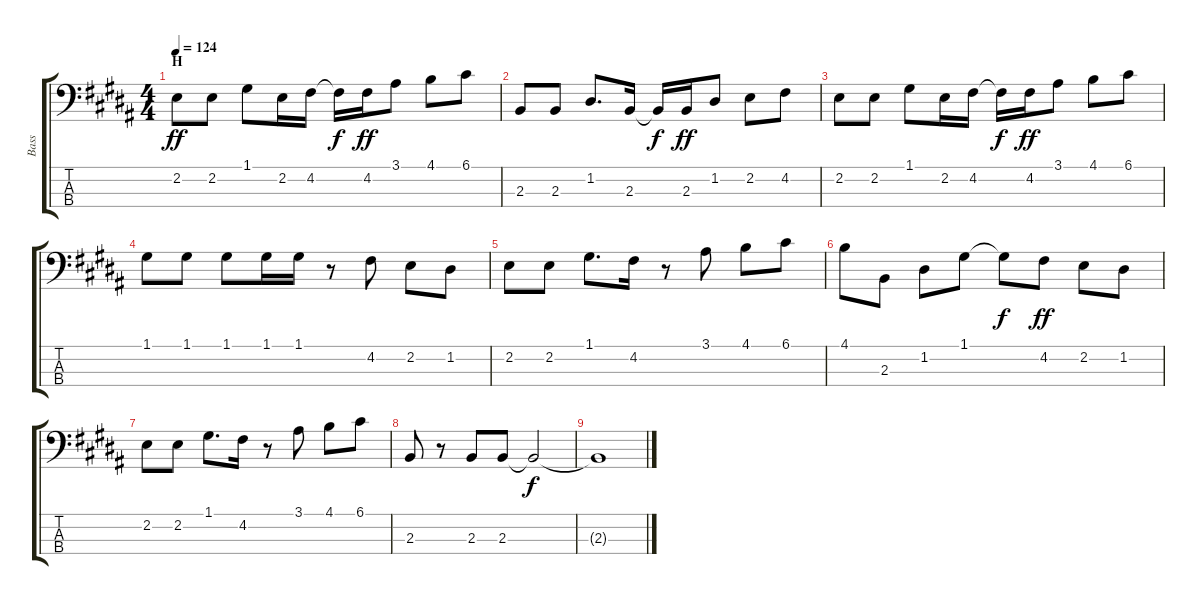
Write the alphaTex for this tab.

\track ("Bass" "Bass") {instrument electricbasspick}
\staff {score tabs}
\tuning (G2 D2 A1 E1) {hide}
\ts (4 4)
\section ("" "H")
\tempo 124
\clef f4
\ks b
2.2.8{dy ff} 2.2.8 1.1.8 2.2.16 4.2.16 4.2{t}.16{dy f} 4.2.16{dy ff} 3.1.8 4.1.8 6.1.8 |
2.3.8 2.3.8 1.2.8{d} 2.3.16 2.3{t}.16{dy f} 2.3.16{dy ff} 1.2.8 2.2.8 4.2.8 |
2.2.8 2.2.8 1.1.8 2.2.16 4.2.16 4.2{t}.16{dy f} 4.2.16{dy ff} 3.1.8 4.1.8 6.1.8 |
1.1.8 1.1.8 1.1.8 1.1.16 1.1.16 r.8 4.2.8 2.2.8 1.2.8 |
2.2.8 2.2.8 1.1.8{d} 4.2.16 r.8 3.1.8 4.1.8 6.1.8 |
4.1.8 2.3.8 1.2.8 1.1.8 1.1{t}.8{dy f} 4.2.8{dy ff} 2.2.8 1.2.8 |
2.2.8 2.2.8 1.1.8{d} 4.2.16 r.8 3.1.8 4.1.8 6.1.8 |
2.3.8 r.8 2.3.8 2.3.8 2.3{t}.2{dy f} |
2.3{t}.1
